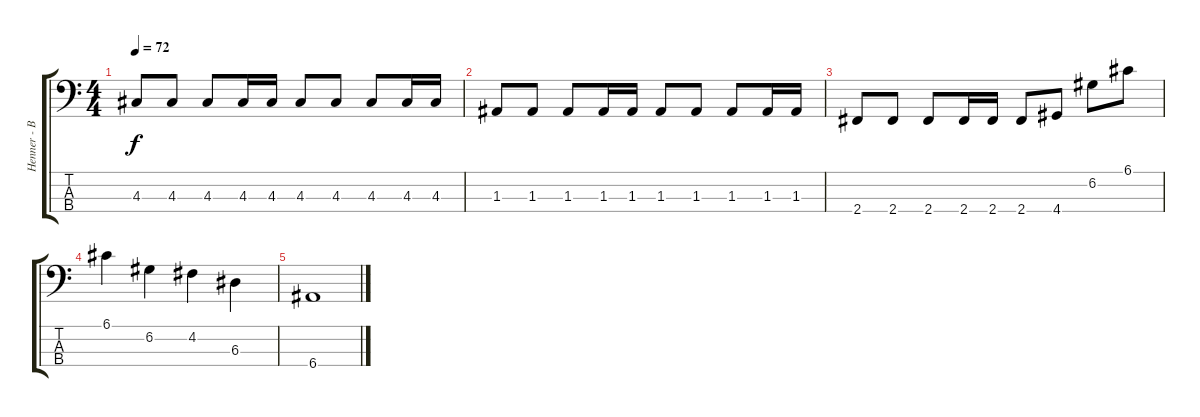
\track ("Henner - Bass" "Henner - B") {instrument electricbassfinger}
\staff {score tabs}
\tuning (G2 D2 A1 E1) {hide}
\ts (4 4)
\tempo 72
\clef f4
\ks c
4.3.8{dy f} 4.3.8 4.3.8 4.3.16 4.3.16 4.3.8 4.3.8 4.3.8 4.3.16 4.3.16 |
1.3.8 1.3.8 1.3.8 1.3.16 1.3.16 1.3.8 1.3.8 1.3.8 1.3.16 1.3.16 |
2.4.8 2.4.8 2.4.8 2.4.16 2.4.16 2.4.8 4.4.8 6.2.8 6.1.8 |
6.1.4 6.2.4 4.2.4 6.3.4 |
6.4.1
